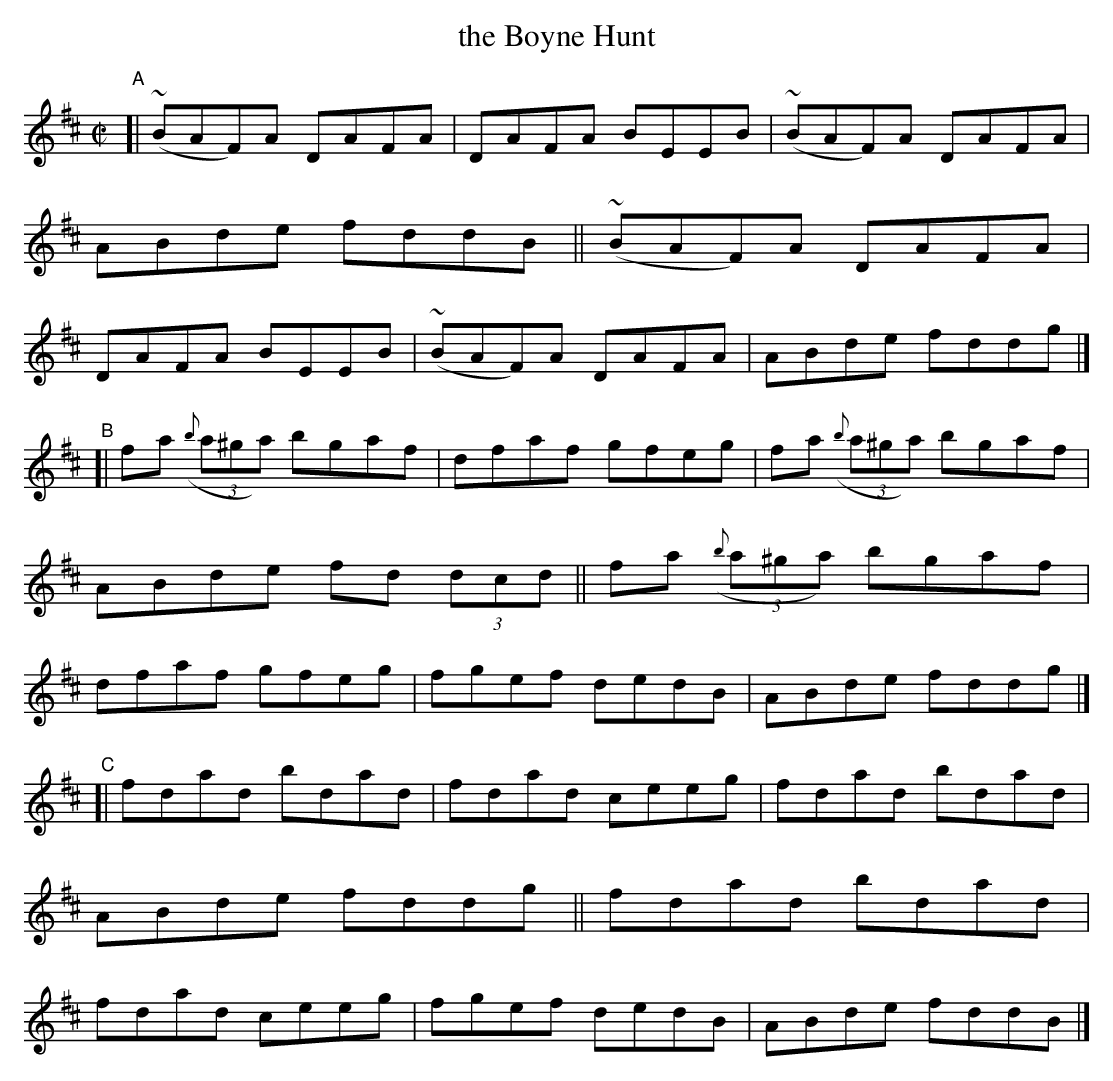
X:1
T: the Boyne Hunt
M: C|
L: 1/8
K: Bm
"^A"\
[| (~BAF)A DAFA | DAFA BEEB | (~BAF)A DAFA | ABde fddB \
|| (~BAF)A DAFA | DAFA BEEB | (~BAF)A DAFA | ABde fddg |]
"^B"\
[| fa (3({b}a^ga) bgaf | dfaf gfeg | fa (3({b}a^ga) bgaf | ABde fd (3dcd \
|| fa (3({b}a^ga) bgaf | dfaf gfeg | fgef dedB | ABde fddg |]
"^C"\
[| fdad bdad | fdad ceeg | fdad bdad | ABde fddg \
|| fdad bdad | fdad ceeg | fgef dedB | ABde fddB |]
